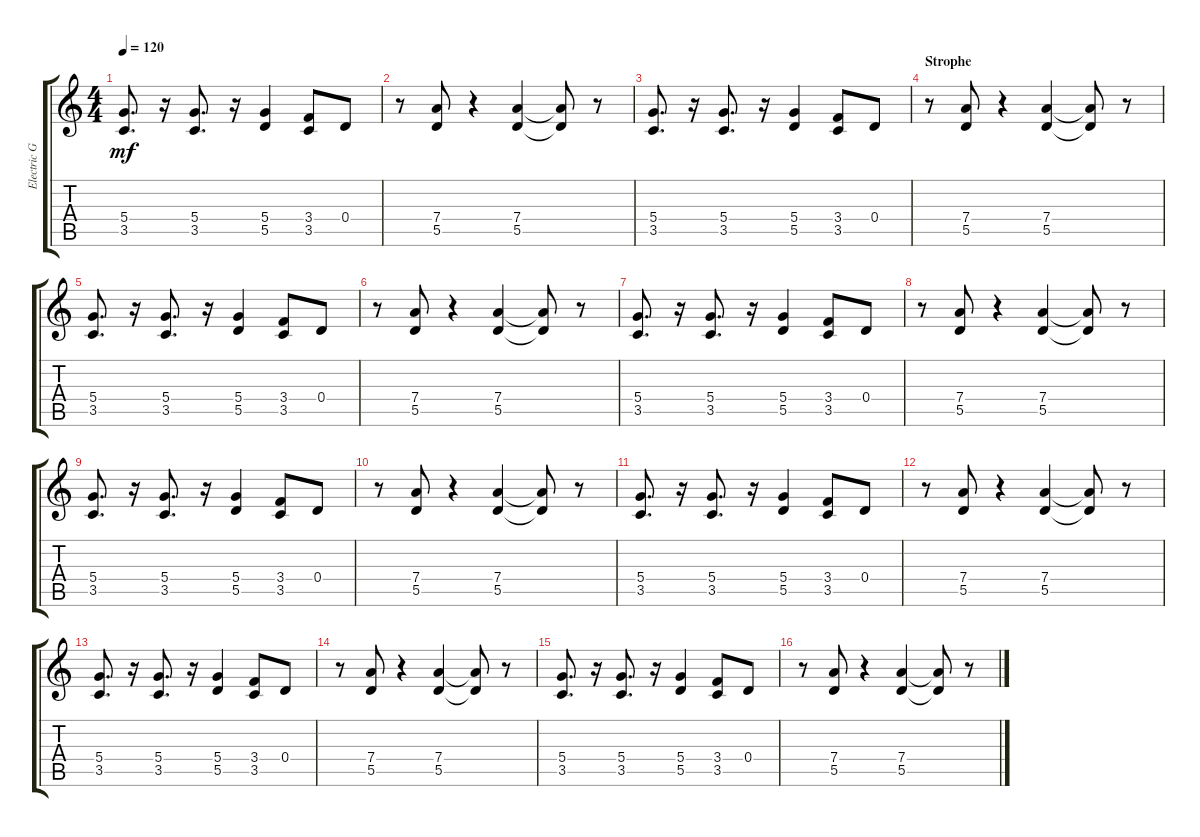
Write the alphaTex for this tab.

\track ("Electric Guitar (Drive)" "Electric G") {instrument overdrivenguitar}
\staff {score tabs}
\tuning (E4 B3 G3 D3 A2 E2) {hide}
\ts (4 4)
\tempo 120
\clef g2
\ks c
(5.4 3.5).8{d dy mf} r.16 (5.4 3.5).8{d} r.16 (5.4 5.5).4 (3.4 3.5).8 0.4.8 |
r.8 (7.4 5.5).8 r.4 (7.4 5.5).4 (7.4{t} 5.5{t}).8 r.8 |
(5.4 3.5).8{d} r.16 (5.4 3.5).8{d} r.16 (5.4 5.5).4 (3.4 3.5).8 0.4.8{volume 4} |
\section ("" "Strophe")
r.8 (7.4 5.5).8 r.4 (7.4 5.5).4 (7.4{t} 5.5{t}).8 r.8 |
(5.4 3.5).8{d} r.16 (5.4 3.5).8{d} r.16 (5.4 5.5).4 (3.4 3.5).8 0.4.8 |
r.8 (7.4 5.5).8 r.4 (7.4 5.5).4 (7.4{t} 5.5{t}).8 r.8 |
(5.4 3.5).8{d} r.16 (5.4 3.5).8{d} r.16 (5.4 5.5).4 (3.4 3.5).8 0.4.8 |
r.8 (7.4 5.5).8 r.4 (7.4 5.5).4 (7.4{t} 5.5{t}).8 r.8 |
(5.4 3.5).8{d} r.16 (5.4 3.5).8{d} r.16 (5.4 5.5).4 (3.4 3.5).8 0.4.8 |
r.8 (7.4 5.5).8 r.4 (7.4 5.5).4 (7.4{t} 5.5{t}).8 r.8 |
(5.4 3.5).8{d} r.16 (5.4 3.5).8{d} r.16 (5.4 5.5).4 (3.4 3.5).8 0.4.8 |
r.8 (7.4 5.5).8 r.4 (7.4 5.5).4 (7.4{t} 5.5{t}).8 r.8 |
(5.4 3.5).8{d} r.16 (5.4 3.5).8{d} r.16 (5.4 5.5).4 (3.4 3.5).8 0.4.8 |
r.8 (7.4 5.5).8 r.4 (7.4 5.5).4 (7.4{t} 5.5{t}).8 r.8 |
(5.4 3.5).8{d} r.16 (5.4 3.5).8{d} r.16 (5.4 5.5).4 (3.4 3.5).8 0.4.8{volume 4} |
r.8 (7.4 5.5).8 r.4 (7.4 5.5).4 (7.4{t} 5.5{t}).8 r.8
